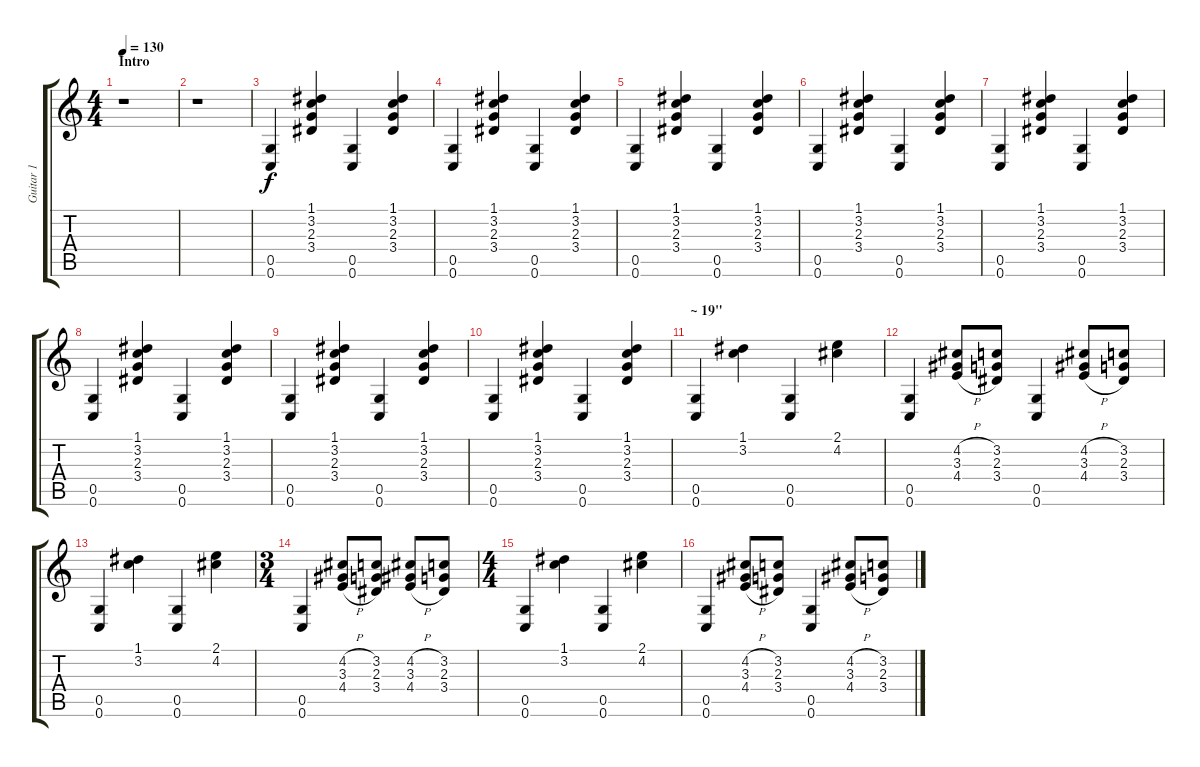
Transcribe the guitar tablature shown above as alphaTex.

\track ("Guitar 1" "Guitar 1") {instrument distortionguitar}
\staff {score tabs}
\tuning (D4 A3 F3 C3 G2 C2) {hide}
\ts (4 4)
\section ("" "Intro")
\tempo 130
\clef g2
\ks c
r.1{dy f instrument distortionguitar} |
r.1 |
(0.5 0.6).4 (1.1 3.2 2.3 3.4).4 (0.5 0.6).4 (1.1 3.2 2.3 3.4).4 |
(0.5 0.6).4 (1.1 3.2 2.3 3.4).4 (0.5 0.6).4 (1.1 3.2 2.3 3.4).4 |
(0.5 0.6).4 (1.1 3.2 2.3 3.4).4 (0.5 0.6).4 (1.1 3.2 2.3 3.4).4 |
(0.5 0.6).4 (1.1 3.2 2.3 3.4).4 (0.5 0.6).4 (1.1 3.2 2.3 3.4).4 |
(0.5 0.6).4 (1.1 3.2 2.3 3.4).4 (0.5 0.6).4 (1.1 3.2 2.3 3.4).4 |
(0.5 0.6).4 (1.1 3.2 2.3 3.4).4 (0.5 0.6).4 (1.1 3.2 2.3 3.4).4 |
(0.5 0.6).4 (1.1 3.2 2.3 3.4).4 (0.5 0.6).4 (1.1 3.2 2.3 3.4).4 |
(0.5 0.6).4 (1.1 3.2 2.3 3.4).4 (0.5 0.6).4 (1.1 3.2 2.3 3.4).4 |
\section ("" "~ 19\"")
(0.5 0.6).4 (1.1 3.2).4 (0.5 0.6).4 (2.1 4.2).4 |
(0.5 0.6).4 (4.2{h} 3.3{h} 4.4{h}).8 (3.2 2.3 3.4).8 (0.5 0.6).4 (4.2{h} 3.3{h} 4.4{h}).8 (3.2 2.3 3.4).8 |
(0.5 0.6).4 (1.1 3.2).4 (0.5 0.6).4 (2.1 4.2).4 |
\ts (3 4)
(0.5 0.6).4 (4.2{h} 3.3{h} 4.4{h}).8 (3.2 2.3 3.4).8 (4.2{h} 3.3{h} 4.4{h}).8 (3.2 2.3 3.4).8 |
\ts (4 4)
(0.5 0.6).4 (1.1 3.2).4 (0.5 0.6).4 (2.1 4.2).4 |
(0.5 0.6).4 (4.2{h} 3.3{h} 4.4{h}).8 (3.2 2.3 3.4).8 (0.5 0.6).4 (4.2{h} 3.3{h} 4.4{h}).8 (3.2 2.3 3.4).8
